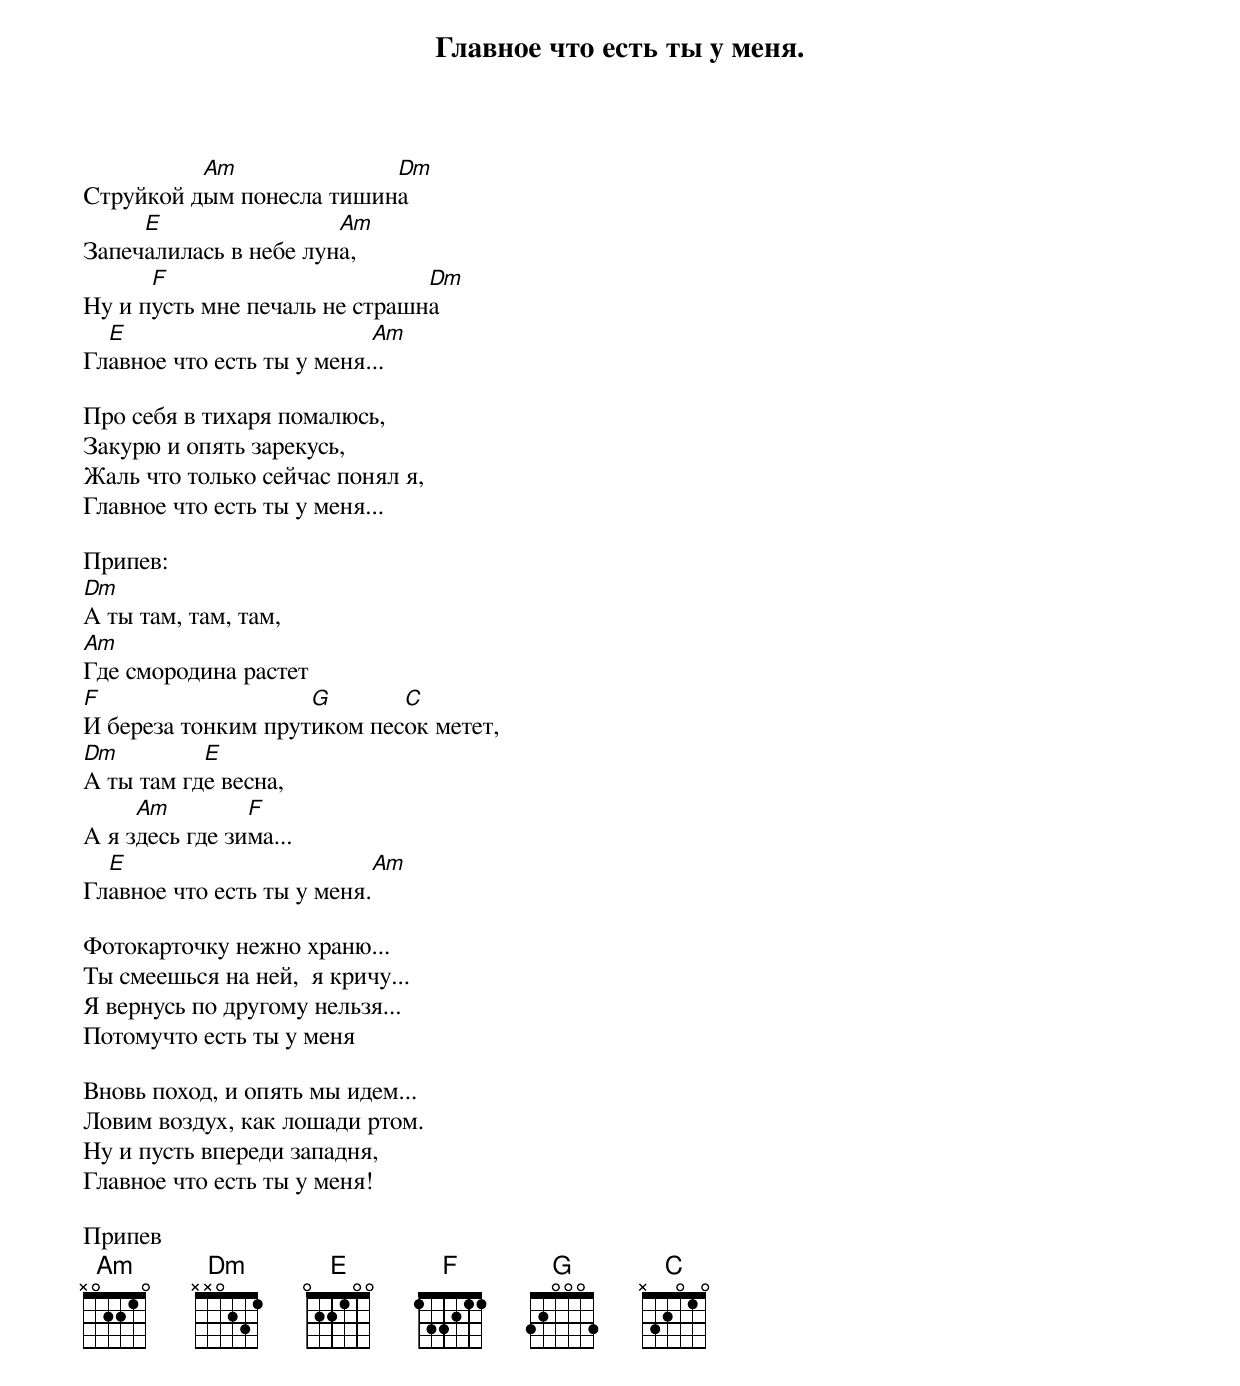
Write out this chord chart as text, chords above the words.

  Главное что есть ты y меня.

          Am              Dm
Струйкой дым понесла тишина
     E                 Am
Запечалилась в небе луна,
      F                        Dm
Hу и пусть мне печаль не страшна
  E                        Am
Главное что есть ты у меня...

Про себя в тихаря помалюсь,
Закурю и опять зарекусь,
Жаль что только сейчас понял я,
Главное что есть ты у меня...

Припев:
Dm
А ты там, там, там,
Am
Где смородина растет
F                   G       C
И береза тонким прутиком песок метет,
Dm         E
А ты там где весна,
     Am         F
А я здесь где зима...
  E                        Am
Главное что есть ты у меня.

Фотокарточку нежно храню...
Ты смеешься на ней,  я кричу...
Я вернусь по другому нельзя...
Потомучто есть ты у меня

Вновь поход, и опять мы идем...
Ловим воздух, как лошади ртом.
Hу и пусть впереди западня,
Главное что есть ты у меня!

Припев
